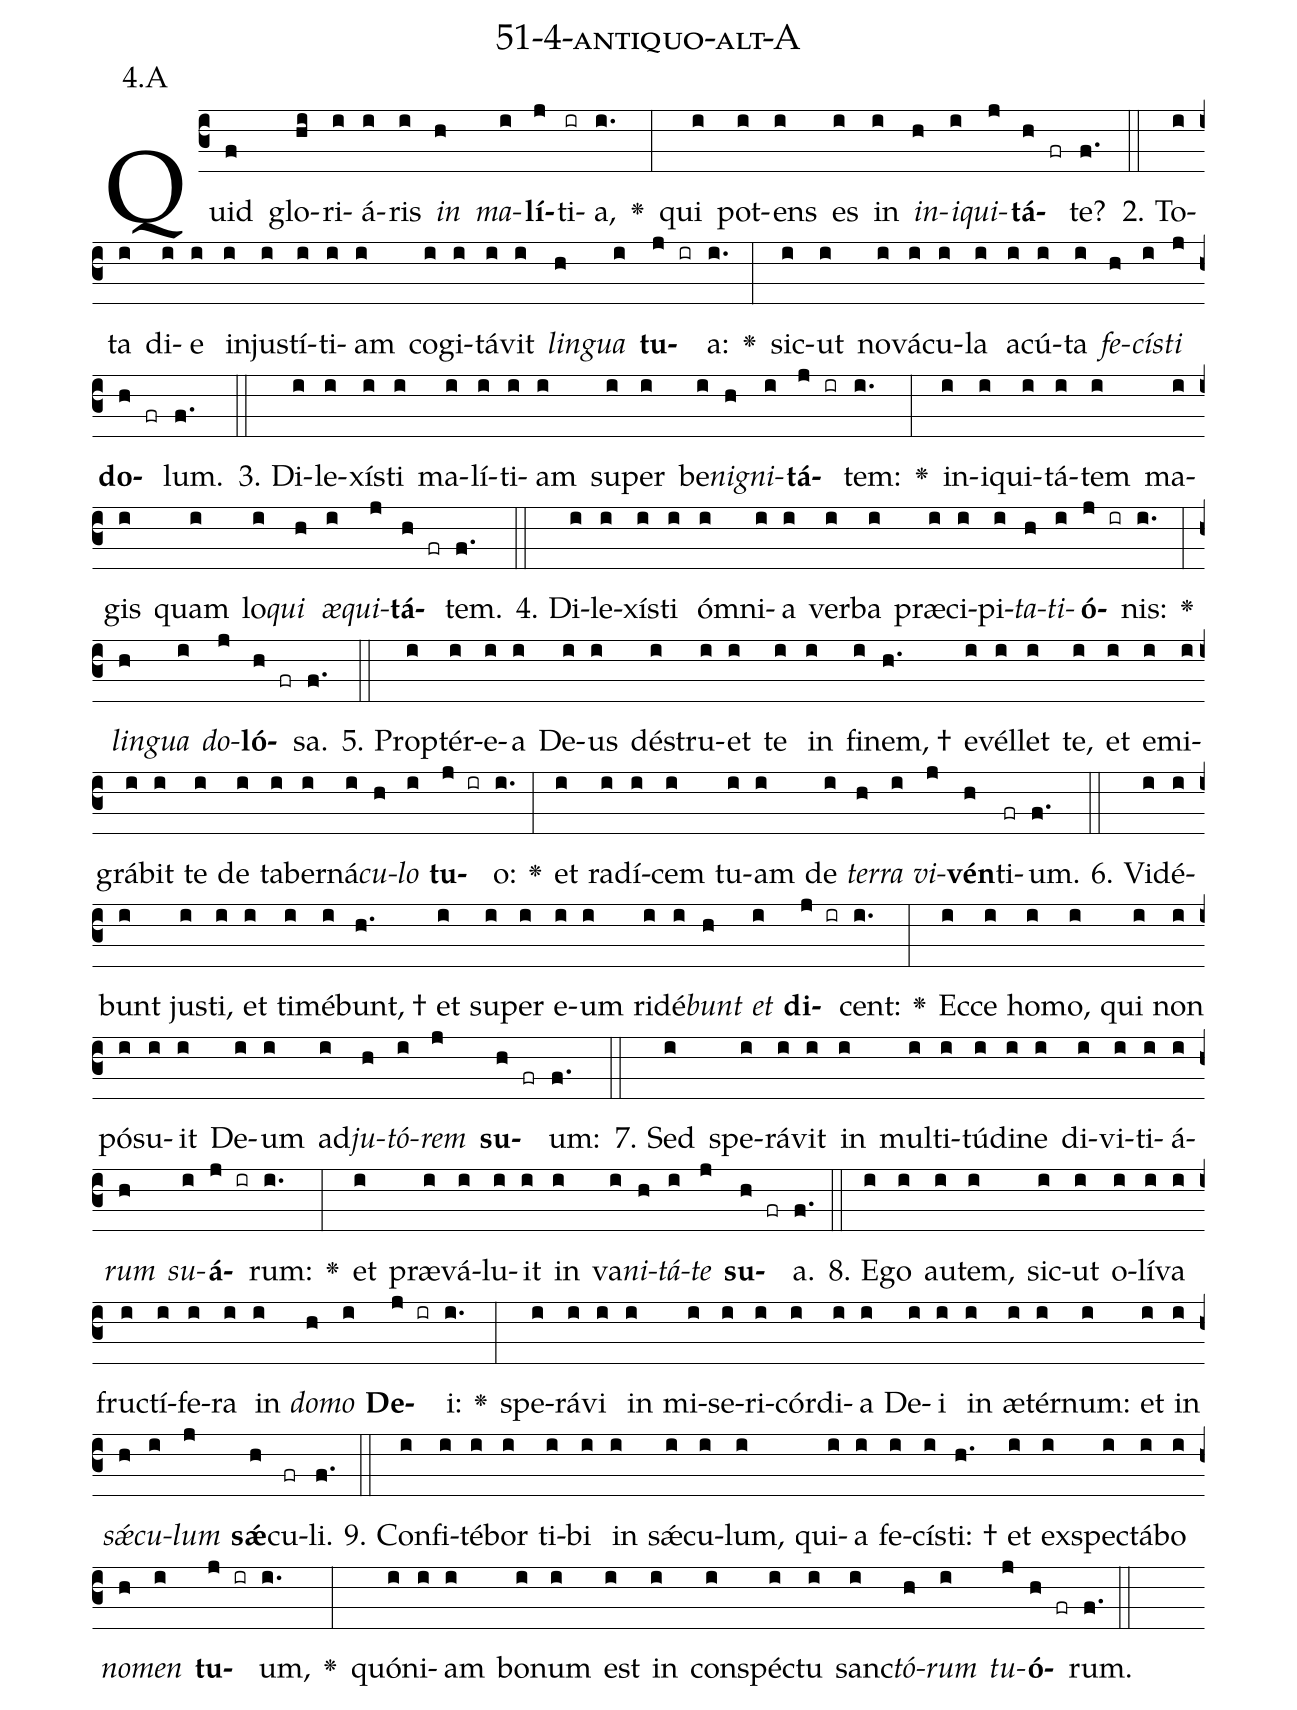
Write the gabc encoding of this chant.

name: 51-4-antiquo-alt-A;
annotation: 4.A;
%%
(c3)Quid(f) glo(hi)ri(i)á(i)ris(i) <i>in</i>(h) <i>ma</i>(i)<b>lí</b>(j)ti(ir)a,(i.) <v>\greheightstar</v>(:) qui(i) pot(i)ens(i) es(i) in(i) <i>in</i>(h)<i>i</i>(i)<i>qui</i>(j)<b>tá</b>(h fr)te?(f.) (::)
2. To(i)ta(i) di(i)e(i) in(i)jus(i)tí(i)ti(i)am(i) co(i)gi(i)tá(i)vit(i) <i>lin</i>(h)<i>gua</i>(i) <b>tu</b>(j ir)a:(i.) <v>\greheightstar</v>(:) sic(i)ut(i) no(i)vá(i)cu(i)la(i) a(i)cú(i)ta(i) <i>fe</i>(h)<i>cís</i>(i)<i>ti</i>(j) <b>do</b>(h fr)lum.(f.) (::)
3. Di(i)le(i)xís(i)ti(i) ma(i)lí(i)ti(i)am(i) su(i)per(i) be(i)<i>ni</i>(h)<i>gni</i>(i)<b>tá</b>(j ir)tem:(i.) <v>\greheightstar</v>(:) in(i)i(i)qui(i)tá(i)tem(i) ma(i)gis(i) quam(i) lo(i)<i>qui</i>(h) <i>æ</i>(i)<i>qui</i>(j)<b>tá</b>(h fr)tem.(f.) (::)
4. Di(i)le(i)xís(i)ti(i) óm(i)ni(i)a(i) ver(i)ba(i) præ(i)ci(i)pi(i)<i>ta</i>(h)<i>ti</i>(i)<b>ó</b>(j ir)nis:(i.) <v>\greheightstar</v>(:) <i>lin</i>(h)<i>gua</i>(i) <i>do</i>(j)<b>ló</b>(h fr)sa.(f.) (::)
5. Prop(i)tér(i)e(i)a(i) De(i)us(i) dé(i)stru(i)et(i) te(i) in(i) fi(i)nem, †(h.) e(i)vél(i)let(i) te,(i) et(i) e(i)mi(i)grá(i)bit(i) te(i) de(i) ta(i)ber(i)ná(i)<i>cu</i>(h)<i>lo</i>(i) <b>tu</b>(j ir)o:(i.) <v>\greheightstar</v>(:) et(i) ra(i)dí(i)cem(i) tu(i)am(i) de(i) <i>ter</i>(h)<i>ra</i>(i) <i>vi</i>(j)<b>vén</b>(h)ti(fr)um.(f.) (::)
6. Vi(i)dé(i)bunt(i) jus(i)ti,(i) et(i) ti(i)mé(i)bunt, †(h.) et(i) su(i)per(i) e(i)um(i) ri(i)dé(i)<i>bunt</i>(h) <i>et</i>(i) <b>di</b>(j ir)cent:(i.) <v>\greheightstar</v>(:) Ec(i)ce(i) ho(i)mo,(i) qui(i) non(i) pó(i)su(i)it(i) De(i)um(i) ad(i)<i>ju</i>(h)<i>tó</i>(i)<i>rem</i>(j) <b>su</b>(h fr)um:(f.) (::)
7. Sed(i) spe(i)rá(i)vit(i) in(i) mul(i)ti(i)tú(i)di(i)ne(i) di(i)vi(i)ti(i)á(i)<i>rum</i>(h) <i>su</i>(i)<b>á</b>(j ir)rum:(i.) <v>\greheightstar</v>(:) et(i) præ(i)vá(i)lu(i)it(i) in(i) va(i)<i>ni</i>(h)<i>tá</i>(i)<i>te</i>(j) <b>su</b>(h fr)a.(f.) (::)
8. E(i)go(i) au(i)tem,(i) sic(i)ut(i) o(i)lí(i)va(i) fruc(i)tí(i)fe(i)ra(i) in(i) <i>do</i>(h)<i>mo</i>(i) <b>De</b>(j ir)i:(i.) <v>\greheightstar</v>(:) spe(i)rá(i)vi(i) in(i) mi(i)se(i)ri(i)cór(i)di(i)a(i) De(i)i(i) in(i) æ(i)tér(i)num:(i) et(i) in(i) <i>sǽ</i>(h)<i>cu</i>(i)<i>lum</i>(j) <b>sǽ</b>(h)cu(fr)li.(f.) (::)
9. Con(i)fi(i)té(i)bor(i) ti(i)bi(i) in(i) sǽ(i)cu(i)lum,(i) qui(i)a(i) fe(i)cís(i)ti: †(h.) et(i) ex(i)spec(i)tá(i)bo(i) <i>no</i>(h)<i>men</i>(i) <b>tu</b>(j ir)um,(i.) <v>\greheightstar</v>(:) quón(i)i(i)am(i) bo(i)num(i) est(i) in(i) con(i)spéc(i)tu(i) sanc(i)<i>tó</i>(h)<i>rum</i>(i) <i>tu</i>(j)<b>ó</b>(h fr)rum.(f.) (::)
